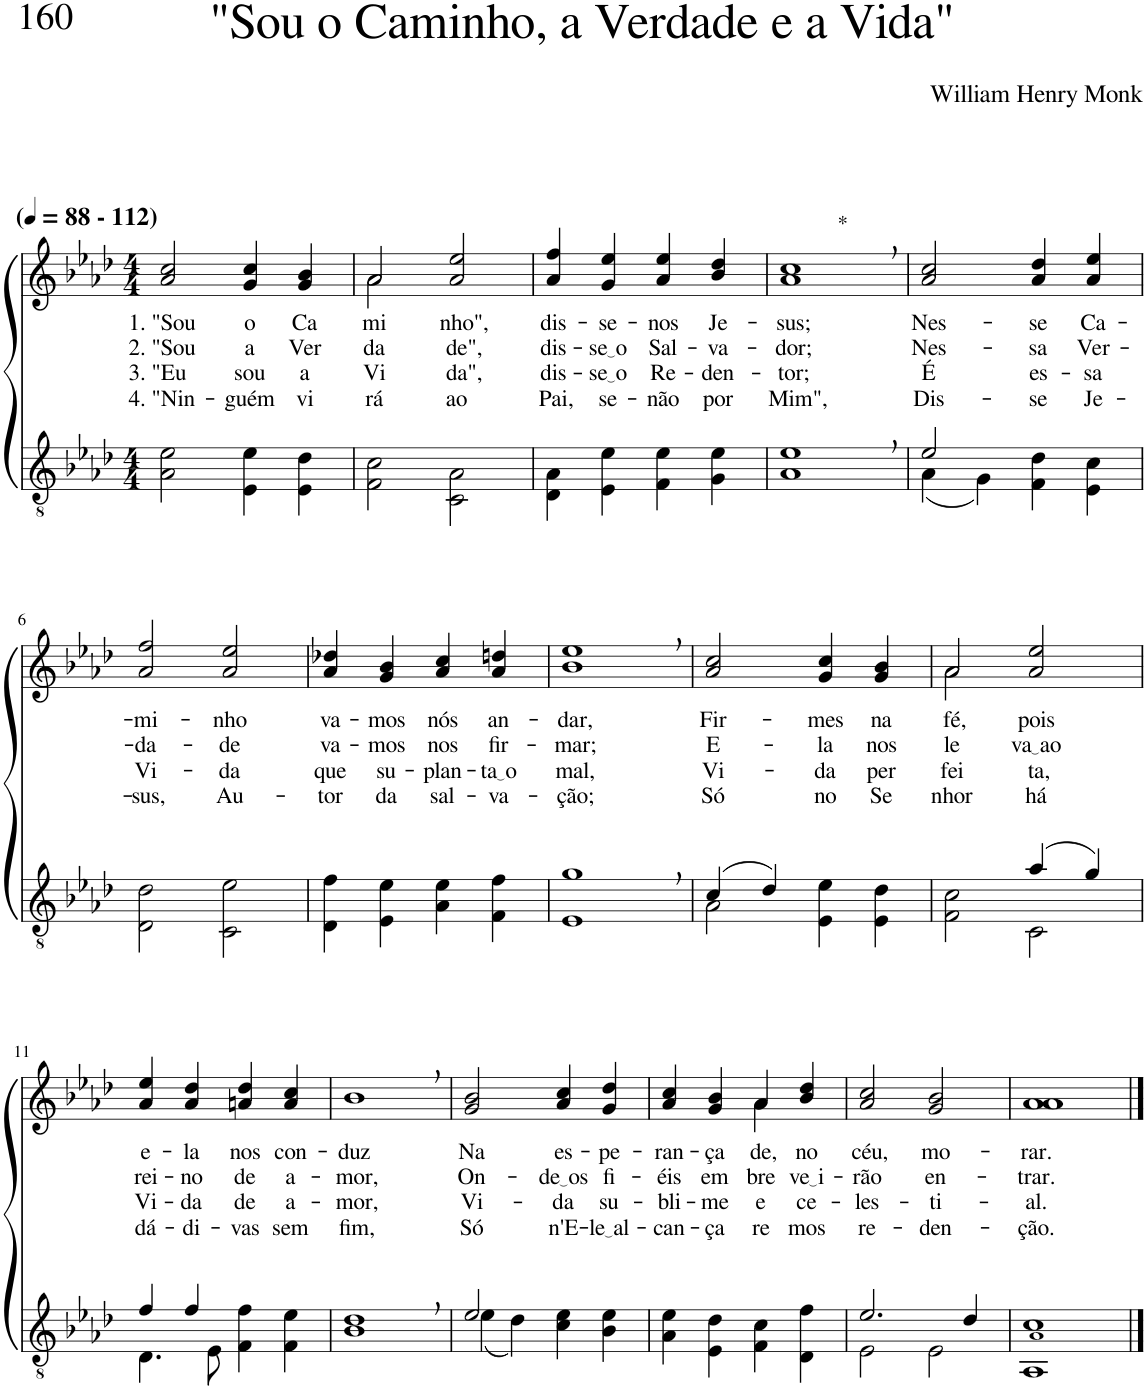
**kern	**kern	**text	**text	**text	**text
*part2	*part1	*part1	*part1	*part1	*part1
*staff2	*staff1	*staff1	*staff1	*staff1	*staff1
*I"Parte III e IV	*I"Parte I e II	*	*	*	*
*clefGv2	*clefG2	*	*	*	*
*Trd3c5	*Trd3c5	*	*	*	*
*k[b-e-a-d-]	*k[b-e-a-d-]	*	*	*	*
*M4/4	*M4/4	*	*	*	*
*MM88	*MM88	*	*	*	*
=1	=1	=1	=1	=1	=1
!	!LO:TX:a:B:t=(	!	!	!	!
!	!LO:TX:a:B:t=- 112)	!	!	!	!
!	!	!LO:LY:b	!LO:LY:b	!LO:LY:b	!LO:LY:b
2A-\ 2e-\	2a-/ 2cc/	1. "Sou	2. "Sou	3. "Eu	4. "Nin-
!	!	!LO:LY:b	!LO:LY:b	!LO:LY:b	!LO:LY:b
4E-\ 4e-\	4g/ 4cc/	o	a	sou	-guém
!	!	!LO:LY:b	!LO:LY:b	!LO:LY:b	!LO:LY:b
4E-\ 4d-\	4g/ 4b-/	Ca-	Ver-	a	vi-
=2	=2	=2	=2	=2	=2
*	*^	*	*	*	*
!	!	!	!LO:LY:b	!LO:LY:b	!LO:LY:b	!LO:LY:b
2F\ 2c\	2a-/	2a-\	-mi-	-da-	Vi-	-rá
!	!	!	!LO:LY:b	!LO:LY:b	!LO:LY:b	!LO:LY:b
2C\ 2A-\	2a-/ 2ee-/	2ryy	-nho",	-de",	-da",	ao
=3	=3	=3	=3	=3	=3	=3
!	!	!	!LO:LY:b	!LO:LY:b	!LO:LY:b	!LO:LY:b
*	*v	*v	*	*	*	*
4D-\ 4A-\	4a-/ 4ff/	dis-	dis-	dis-	Pai,
!	!	!LO:LY:b	!LO:LY:b	!LO:LY:b	!LO:LY:b
4E-\ 4e-\	4g/ 4ee-/	-se-	se o	se o	se-
!	!	!LO:LY:b	!LO:LY:b	!LO:LY:b	!LO:LY:b
4F\ 4e-\	4a-/ 4ee-/	-nos	Sal-	Re-	-não
!	!	!LO:LY:b	!LO:LY:b	!LO:LY:b	!LO:LY:b
4G\ 4e-\	4b-/ 4dd-/	Je-	-va-	-den-	por
=4	=4	=4	=4	=4	=4
!	!LO:TX:a:t=*	!	!	!	!
!	!	!LO:LY:b	!LO:LY:b	!LO:LY:b	!LO:LY:b
1A-, 1e-,	1a-, 1cc,	-sus;	-dor;	-tor;	Mim",
=5	=5	=5	=5	=5	=5
*^	*	*	*	*	*
!	!	!	!LO:LY:b	!LO:LY:b	!LO:LY:b	!LO:LY:b
2e-/	(4A-\	2a-/ 2cc/	Nes-	Nes-	É	Dis-
.	4G\)	.	.	.	.	.
!	!	!	!LO:LY:b	!LO:LY:b	!LO:LY:b	!LO:LY:b
2ryy	4F\ 4d-\	4a-/ 4dd-/	-se	-sa	es-	-se
!	!	!	!LO:LY:b	!LO:LY:b	!LO:LY:b	!LO:LY:b
.	4E-\ 4c\	4a-/ 4ee-/	Ca-	Ver-	-sa	Je-
!!LO:LB:g=z
=6	=6	=6	=6	=6	=6	=6
!	!	!	!LO:LY:b	!LO:LY:b	!LO:LY:b	!LO:LY:b
*v	*v	*	*	*	*	*
2D-\ 2d-\	2a-/ 2ff/	-mi-	-da-	Vi-	-sus,
!	!	!LO:LY:b	!LO:LY:b	!LO:LY:b	!LO:LY:b
2C\ 2e-\	2a-/ 2ee-/	-nho	-de	-da	Au-
=7	=7	=7	=7	=7	=7
!	!	!LO:LY:b	!LO:LY:b	!LO:LY:b	!LO:LY:b
4D-\ 4f\	4a-/ 4dd-X/	va-	va-	que	-tor
!	!	!LO:LY:b	!LO:LY:b	!LO:LY:b	!LO:LY:b
4E-\ 4e-\	4g/ 4b-/	-mos	-mos	su-	da
!	!	!LO:LY:b	!LO:LY:b	!LO:LY:b	!LO:LY:b
4A-\ 4e-\	4a-/ 4cc/	nós	nos	-plan-	sal-
!	!	!LO:LY:b	!LO:LY:b	!LO:LY:b	!LO:LY:b
4F\ 4f\	4a-/ 4ddn/	an-	fir-	ta o	-va-
=8	=8	=8	=8	=8	=8
!	!	!LO:LY:b	!LO:LY:b	!LO:LY:b	!LO:LY:b
1E-, 1g,	1b-, 1ee-,	-dar,	-mar;	mal,	-ção;
=9	=9	=9	=9	=9	=9
*^	*	*	*	*	*
!	!	!	!LO:LY:b	!LO:LY:b	!LO:LY:b	!LO:LY:b
(4c/	2A-\	2a-/ 2cc/	Fir-	E-	Vi-	Só
4d-/)	.	.	.	.	.	.
!	!	!	!LO:LY:b	!LO:LY:b	!LO:LY:b	!LO:LY:b
2ryy	4E-\ 4e-\	4g/ 4cc/	-mes	-la	-da	no
!	!	!	!LO:LY:b	!LO:LY:b	!LO:LY:b	!LO:LY:b
.	4E-\ 4d-\	4g/ 4b-/	na	nos	per-	Se-
=10	=10	=10	=10	=10	=10	=10
*	*	*^	*	*	*	*
!	!	!	!	!LO:LY:b	!LO:LY:b	!LO:LY:b	!LO:LY:b
2ryy	2F\ 2c\	2a-/	2a-\	fé,	le-	-fei-	-nhor
!	!	!	!	!LO:LY:b	!LO:LY:b	!LO:LY:b	!LO:LY:b
(4a-/	2C\	2a-/ 2ee-/	2ryy	pois	va ao	-ta,	há
4g/)	.	.	.	.	.	.	.
*	*	*v	*v	*	*	*	*
!!LO:LB:g=z
=11	=11	=11	=11	=11	=11	=11
*k[b-e-a-d-]	*	*k[b-e-a-d-]	*	*	*	*
!	!	!	!LO:LY:b	!LO:LY:b	!LO:LY:b	!LO:LY:b
4f/	4.D-\	4a-/ 4ee-/	e-	rei-	Vi-	dá-
!	!	!	!LO:LY:b	!LO:LY:b	!LO:LY:b	!LO:LY:b
4f/	.	4a-/ 4dd-/	-la	-no	-da	-di-
.	8E-\	.	.	.	.	.
!	!	!	!LO:LY:b	!LO:LY:b	!LO:LY:b	!LO:LY:b
2ryy	4F\ 4f\	4an/ 4dd-/	nos	de	de	-vas
!	!	!	!LO:LY:b	!LO:LY:b	!LO:LY:b	!LO:LY:b
.	4F\ 4e-\	4a/ 4cc/	con-	a-	a-	sem
=12	=12	=12	=12	=12	=12	=12
!	!	!	!LO:LY:b	!LO:LY:b	!LO:LY:b	!LO:LY:b
*v	*v	*	*	*	*	*
1B-, 1d-,	1b-,	-duz	-mor,	-mor,	fim,
=13	=13	=13	=13	=13	=13
*^	*	*	*	*	*
!	!	!	!LO:LY:b	!LO:LY:b	!LO:LY:b	!LO:LY:b
2e-/	(4e-\	2g/ 2b-/	Na	On-	Vi-	Só
.	4d-\)	.	.	.	.	.
!	!	!	!LO:LY:b	!LO:LY:b	!LO:LY:b	!LO:LY:b
2ryy	4c\ 4e-\	4a-/ 4cc/	es-	de os	-da	n'E-
!	!	!	!LO:LY:b	!LO:LY:b	!LO:LY:b	!LO:LY:b
.	4B-\ 4e-\	4g/ 4dd-/	-pe-	fi-	su-	le al
=14	=14	=14	=14	=14	=14	=14
!	!	!	!LO:LY:b	!LO:LY:b	!LO:LY:b	!LO:LY:b
*v	*v	*^	*	*	*	*
4A-\ 4e-\	4a-/ 4cc/	2ryy	-ran-	-éis	-bli-	-can-
!	!	!	!LO:LY:b	!LO:LY:b	!LO:LY:b	!LO:LY:b
4E-\ 4d-\	4g/ 4b-/	.	-ça	em	-me	-ça-
!	!	!	!LO:LY:b	!LO:LY:b	!LO:LY:b	!LO:LY:b
4F\ 4c\	4a-/	4a-\	de,	bre-	e	-re-
!	!	!	!LO:LY:b	!LO:LY:b	!LO:LY:b	!LO:LY:b
4D-\ 4f\	4b-/ 4dd-/	4ryy	no	ve i	ce-	-mos
=15	=15	=15	=15	=15	=15	=15
*^	*	*	*	*	*	*
!	!	!	!	!LO:LY:b	!LO:LY:b	!LO:LY:b	!LO:LY:b
*	*	*v	*v	*	*	*	*
2.e-/	2E-\	2a-/ 2cc/	céu,	-rão	-les-	re-
!	!	!	!LO:LY:b	!LO:LY:b	!LO:LY:b	!LO:LY:b
.	2E-\	2g/ 2b-/	mo-	en-	-ti-	-den-
4d-/	.	.	.	.	.	.
*v	*v	*	*	*	*	*
=16	=16	=16	=16	=16	=16
!	!	!LO:LY:b	!LO:LY:b	!LO:LY:b	!LO:LY:b
1AA- 1A-! 1c	1a- 1a-	-rar.	-trar.	-al.	-ção.
==	==	==	==	==	==
*-	*-	*-	*-	*-	*-
